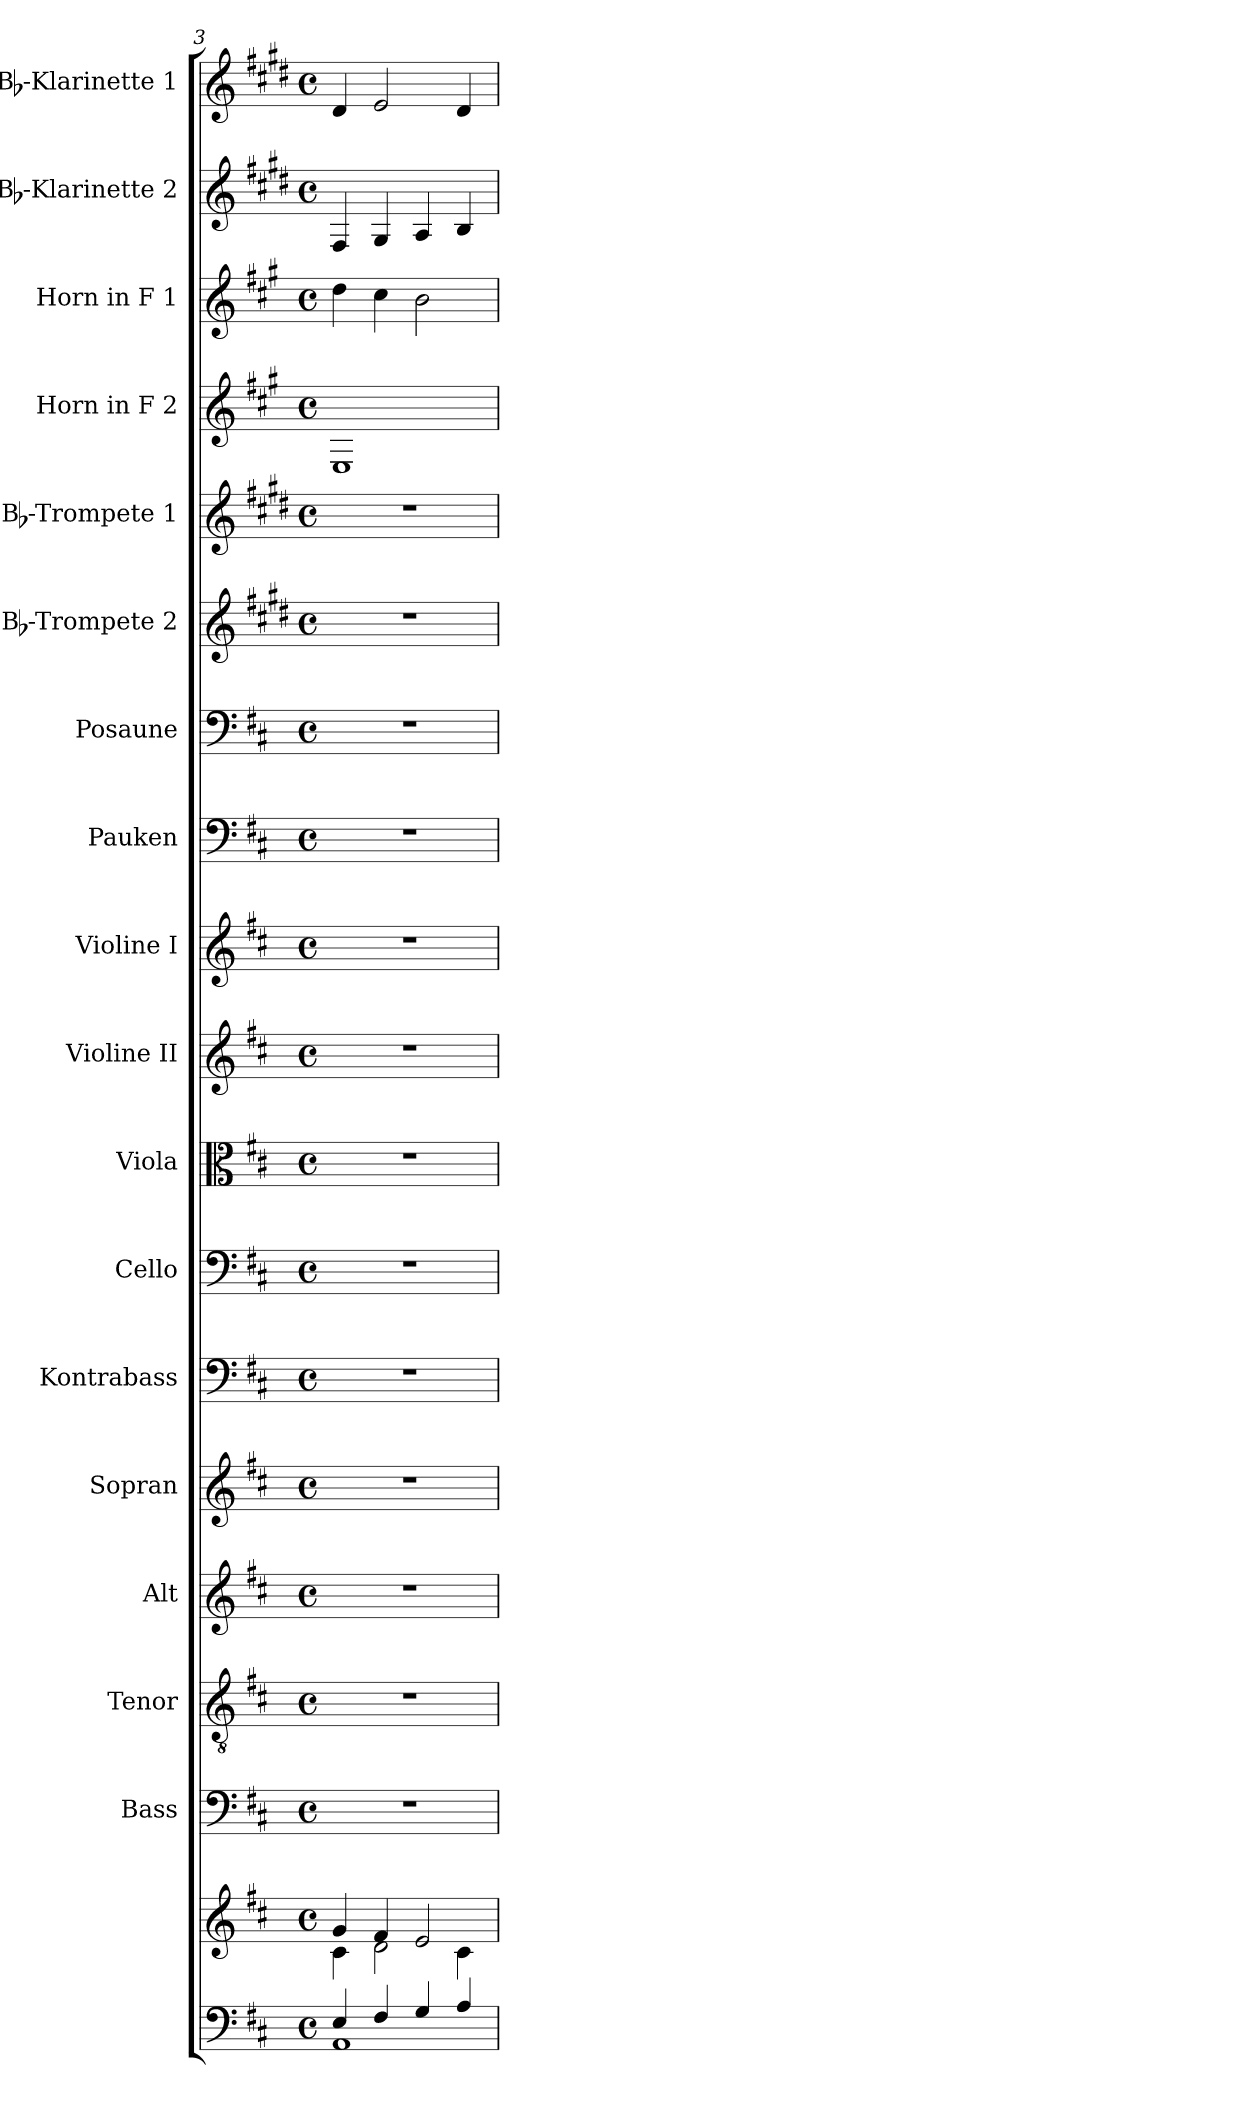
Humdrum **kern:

**kern	**kern	**kern	**kern	**kern	**kern	**kern	**kern	**kern	**kern	**kern	**kern	**kern	**kern	**kern	**kern	**kern	**kern	**kern
*part18	*part18	*part17	*part16	*part15	*part14	*part13	*part12	*part11	*part10	*part9	*part8	*part7	*part6	*part5	*part4	*part3	*part2	*part1
*staff19	*staff18	*staff17	*staff16	*staff15	*staff14	*staff13	*staff12	*staff11	*staff10	*staff9	*staff8	*staff7	*staff6	*staff5	*staff4	*staff3	*staff2	*staff1
*	*	*I"Bass	*I"Tenor	*I"Alt	*I"Sopran	*I"Kontrabass	*I"Cello	*I"Viola	*I"Violine II	*I"Violine I	*I"Pauken	*I"Posaune	*I"Bb-Trompete 2	*I"Bb-Trompete 1	*I"Horn in F 2	*I"Horn in F 1	*I"Bb-Klarinette 2	*I"Bb-Klarinette 1
*	*	*I'B.	*I'T.	*I'A.	*I'S.	*I'Kb.	*	*I'Vla.	*I'Vl. II	*I'Vl. I	*I'Pk.	*I'Pos.	*I'Bb Trp. 2	*I'Bb Trp. 1	*	*	*I'Bb Kl. 2	*I'Bb Kl. 1
*clefF4	*clefG2	*clefF4	*clefGv2	*clefG2	*clefG2	*clefF4	*clefF4	*clefC3	*clefG2	*clefG2	*clefF4	*clefF4	*clefG2	*clefG2	*clefG2	*clefG2	*clefG2	*clefG2
*	*	*	*	*	*	*ITrd7c12	*	*	*	*	*	*	*ITrd1c2	*ITrd1c2	*ITrd4c7	*ITrd4c7	*ITrd1c2	*ITrd1c2
*k[f#c#]	*k[f#c#]	*k[f#c#]	*k[f#c#]	*k[f#c#]	*k[f#c#]	*k[f#c#]	*k[f#c#]	*k[f#c#]	*k[f#c#]	*k[f#c#]	*k[f#c#]	*k[f#c#]	*k[f#c#]	*k[f#c#]	*k[f#c#]	*k[f#c#]	*k[f#c#]	*k[f#c#]
*D:	*D:	*D:	*D:	*D:	*D:	*D:	*D:	*D:	*D:	*D:	*D:	*D:	*D:	*D:	*D:	*D:	*D:	*D:
*M4/4	*M4/4	*M4/4	*M4/4	*M4/4	*M4/4	*M4/4	*M4/4	*M4/4	*M4/4	*M4/4	*M4/4	*M4/4	*M4/4	*M4/4	*M4/4	*M4/4	*M4/4	*M4/4
*met(c)	*met(c)	*met(c)	*met(c)	*met(c)	*met(c)	*met(c)	*met(c)	*met(c)	*met(c)	*met(c)	*met(c)	*met(c)	*met(c)	*met(c)	*met(c)	*met(c)	*met(c)	*met(c)
=3	=3	=3	=3	=3	=3	=3	=3	=3	=3	=3	=3	=3	=3	=3	=3	=3	=3	=3
*^	*^	*	*	*	*	*	*	*	*	*	*	*	*	*	*	*	*	*
4E/	1AA	4g/	4c#\	1r	1r	1r	1r	1r	1r	1r	1r	1r	1r	1r	1r	1r	1AA	4g\	4E/	4c#/
4F#/	.	4f#/	2d\	.	.	.	.	.	.	.	.	.	.	.	.	.	.	4f#\	4F#/	2d/
4G/	.	2e/	.	.	.	.	.	.	.	.	.	.	.	.	.	.	.	2e\	4G/	.
4A/	.	.	4c#\	.	.	.	.	.	.	.	.	.	.	.	.	.	.	.	4A/	4c#/
*v	*v	*	*	*	*	*	*	*	*	*	*	*	*	*	*	*	*	*	*	*
*	*v	*v	*	*	*	*	*	*	*	*	*	*	*	*	*	*	*	*	*
=	=	=	=	=	=	=	=	=	=	=	=	=	=	=	=	=	=	=
*-	*-	*-	*-	*-	*-	*-	*-	*-	*-	*-	*-	*-	*-	*-	*-	*-	*-	*-
